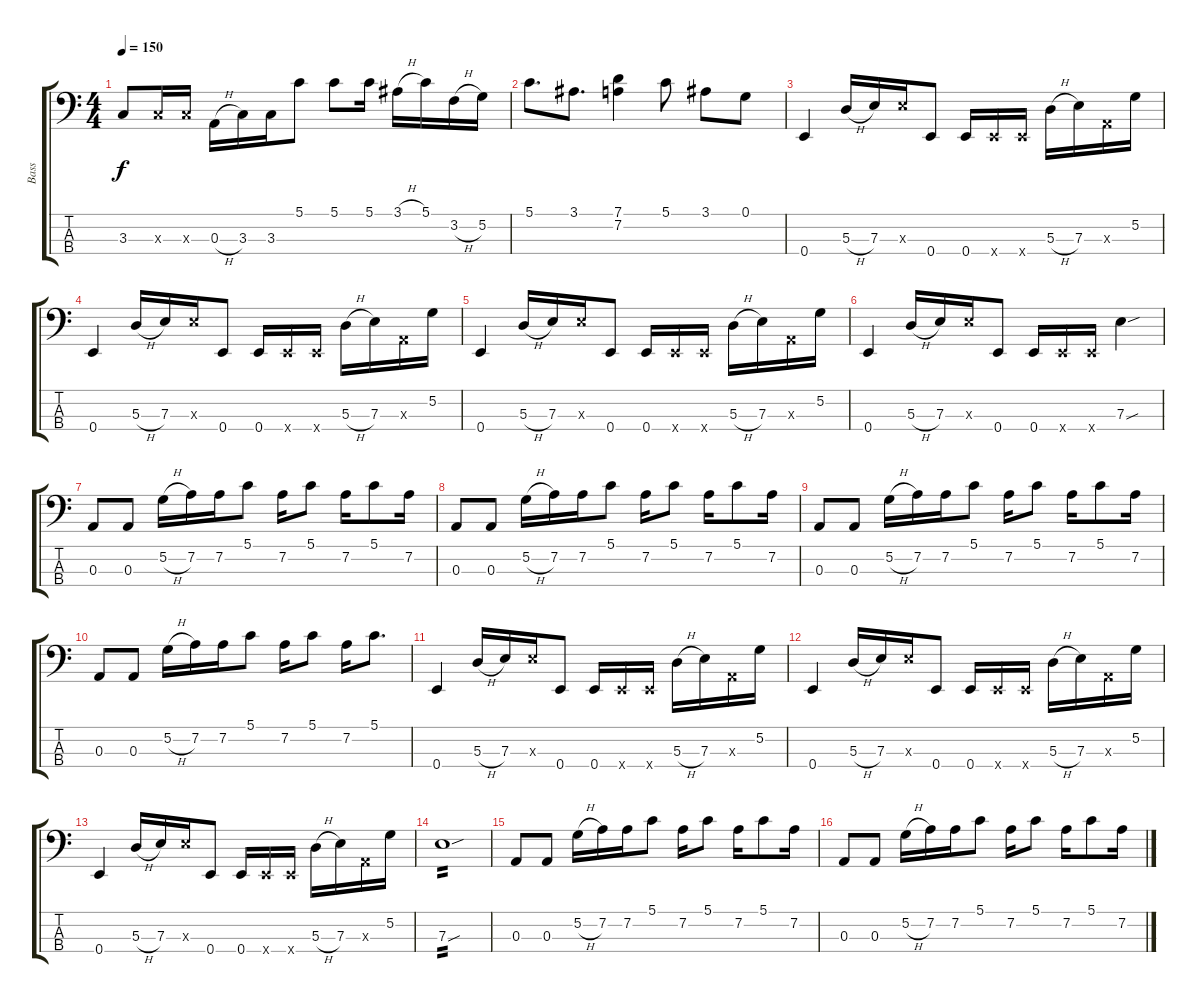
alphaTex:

\track ("Bass" "Bass") {instrument electricbassfinger}
\staff {score tabs}
\tuning (G2 D2 A1 E1) {hide}
\ts (4 4)
\tempo 150
\clef f4
\ks c
3.3.8{dy f} 3.3{x}.16 3.3{x}.16 0.3{h}.16 3.3.16 3.3.16 5.1.8 5.1.8 5.1.16 3.1{h}.16 5.1.16 3.2{h}.16 5.2.16 |
5.1.8{d} 3.1.8{d} (7.1 7.2).4 5.1.8 3.1.8 0.1.8 |
0.4.4 5.3{h}.16 7.3.16 7.3{x}.16 0.4.8 0.4.16 0.4{x}.16 0.4{x}.16 5.3{h}.16 7.3.16 0.3{x}.16 5.2.16 |
0.4.4 5.3{h}.16 7.3.16 7.3{x}.16 0.4.8 0.4.16 0.4{x}.16 0.4{x}.16 5.3{h}.16 7.3.16 0.3{x}.16 5.2.16 |
0.4.4 5.3{h}.16 7.3.16 7.3{x}.16 0.4.8 0.4.16 0.4{x}.16 0.4{x}.16 5.3{h}.16 7.3.16 0.3{x}.16 5.2.16 |
0.4.4 5.3{h}.16 7.3.16 7.3{x}.16 0.4.8 0.4.16 0.4{x}.16 0.4{x}.16 7.3{sou}.4 |
0.3.8 0.3.8 5.2{h}.16 7.2.16 7.2.16 5.1.8 7.2.16 5.1.8 7.2.16 5.1.8 7.2.16 |
0.3.8 0.3.8 5.2{h}.16 7.2.16 7.2.16 5.1.8 7.2.16 5.1.8 7.2.16 5.1.8 7.2.16 |
0.3.8 0.3.8 5.2{h}.16 7.2.16 7.2.16 5.1.8 7.2.16 5.1.8 7.2.16 5.1.8 7.2.16 |
0.3.8 0.3.8 5.2{h}.16 7.2.16 7.2.16 5.1.8 7.2.16 5.1.8 7.2.16 5.1.8{d} |
0.4.4 5.3{h}.16 7.3.16 7.3{x}.16 0.4.8 0.4.16 0.4{x}.16 0.4{x}.16 5.3{h}.16 7.3.16 0.3{x}.16 5.2.16 |
0.4.4 5.3{h}.16 7.3.16 7.3{x}.16 0.4.8 0.4.16 0.4{x}.16 0.4{x}.16 5.3{h}.16 7.3.16 0.3{x}.16 5.2.16 |
0.4.4 5.3{h}.16 7.3.16 7.3{x}.16 0.4.8 0.4.16 0.4{x}.16 0.4{x}.16 5.3{h}.16 7.3.16 0.3{x}.16 5.2.16 |
7.3{sou}.1{tp 2} |
0.3.8 0.3.8 5.2{h}.16 7.2.16 7.2.16 5.1.8 7.2.16 5.1.8 7.2.16 5.1.8 7.2.16 |
0.3.8 0.3.8 5.2{h}.16 7.2.16 7.2.16 5.1.8 7.2.16 5.1.8 7.2.16 5.1.8 7.2.16
